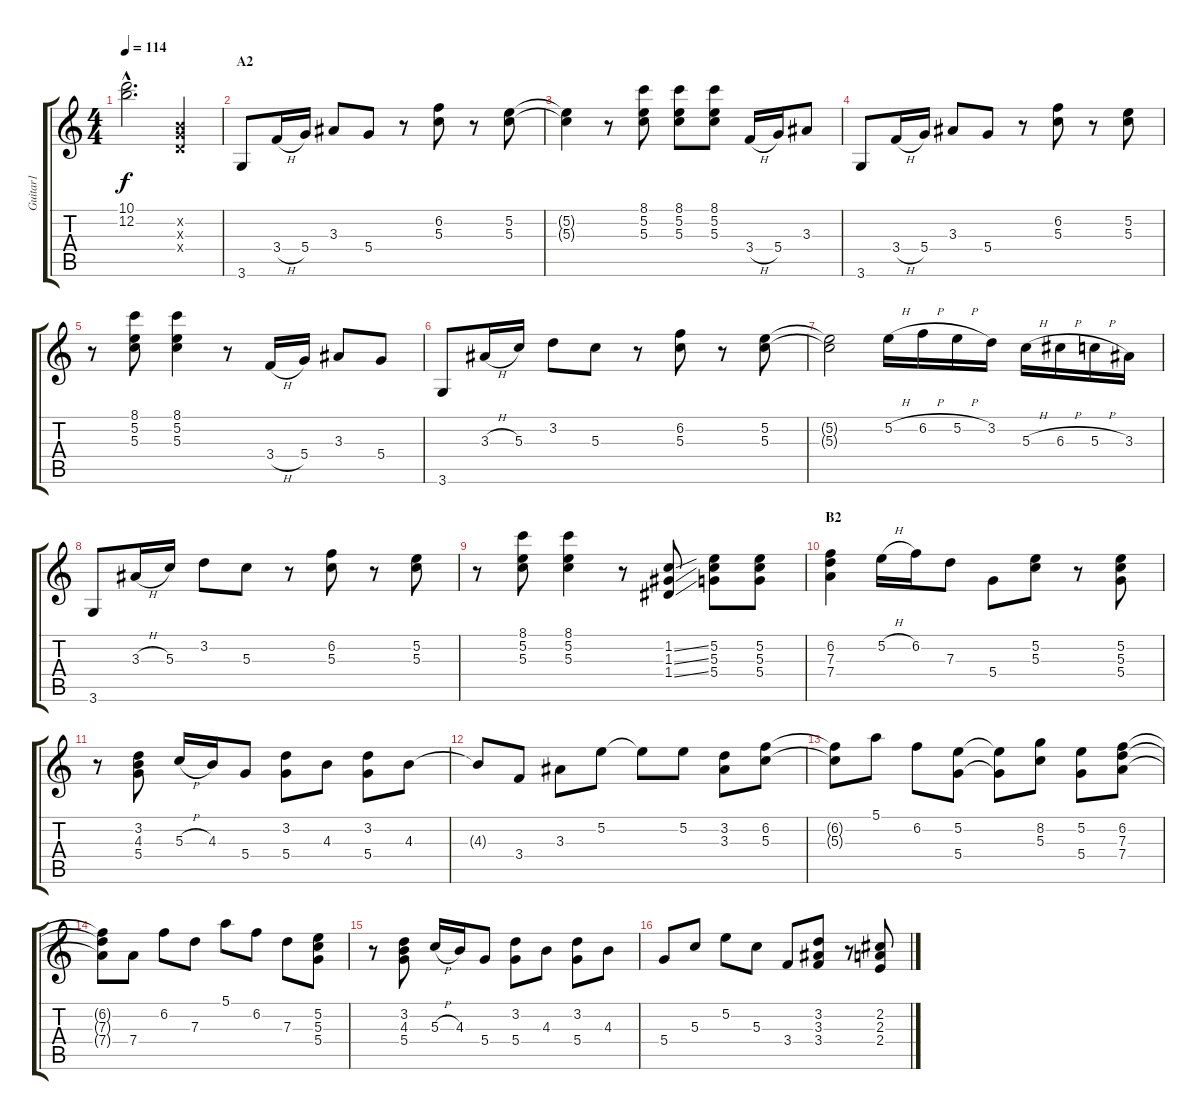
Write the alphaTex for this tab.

\track ("Guitar1" "Guitar1") {instrument overdrivenguitar}
\staff {score tabs}
\tuning (E4 B3 G3 D3 A2 E2) {hide}
\ts (4 4)
\tempo 114
\clef g2
\ks c
(10.1{hac} 12.2{hac}).2{d dy f} (0.2{x} 0.3{x} 0.4{x}).4 |
\section ("" "A2")
3.6.8 3.4{h}.16 5.4.16 3.3.8 5.4.8 r.8 (6.2 5.3).8 r.8 (5.2 5.3).8 |
(5.2{t} 5.3{t}).4 r.8 (8.1 5.2 5.3).8 (8.1 5.2 5.3).8 (8.1 5.2 5.3).8 3.4{h}.16 5.4.16 3.3.8 |
3.6.8 3.4{h}.16 5.4.16 3.3.8 5.4.8 r.8 (6.2 5.3).8 r.8 (5.2 5.3).8 |
r.8 (8.1 5.2 5.3).8 (8.1 5.2 5.3).4 r.8 3.4{h}.16 5.4.16 3.3.8 5.4.8 |
3.6.8 3.3{h}.16 5.3.16 3.2.8 5.3.8 r.8 (6.2 5.3).8 r.8 (5.2 5.3).8 |
(5.2{t} 5.3{t}).2 5.2{h}.16 6.2{h}.16 5.2{h}.16 3.2.16 5.3{h}.16 6.3{h}.16 5.3{h}.16 3.3.16 |
3.6.8 3.3{h}.16 5.3.16 3.2.8 5.3.8 r.8 (6.2 5.3).8 r.8 (5.2 5.3).8 |
r.8 (8.1 5.2 5.3).8 (8.1 5.2 5.3).4 r.8 (1.2{ss} 1.3{ss} 1.4{ss}).8 (5.2 5.3 5.4).8 (5.2 5.3 5.4).8 |
\section ("" "B2")
(6.2 7.3 7.4).4 5.2{h}.16 6.2.16 7.3.8 5.4.8 (5.2 5.3).8 r.8 (5.2 5.3 5.4).8 |
r.8 (3.2 4.3 5.4).8 5.3{h}.16 4.3.16 5.4.8 (3.2 5.4).8 4.3.8 (3.2 5.4).8 4.3.8 |
4.3{t}.8 3.4.8 3.3.8 5.2.8 5.2{t}.8 5.2.8 (3.2 3.3).8 (6.2 5.3).8 |
(6.2{t} 5.3{t}).8 5.1.8 6.2.8 (5.2 5.4).8 (5.2{t} 5.4{t}).8 (8.2 5.3).8 (5.2 5.4).8 (6.2 7.3 7.4).8 |
(6.2{t} 7.3{t} 7.4{t}).8 7.4.8 6.2.8 7.3.8 5.1.8 6.2.8 7.3.8 (5.2 5.3 5.4).8 |
r.8 (3.2 4.3 5.4).8 5.3{h}.16 4.3.16 5.4.8 (3.2 5.4).8 4.3.8 (3.2 5.4).8 4.3.8 |
5.4.8 5.3.8 5.2.8 5.3.8 3.4.8 (3.2 3.3 3.4).8 r.8 (2.2 2.3 2.4).8
